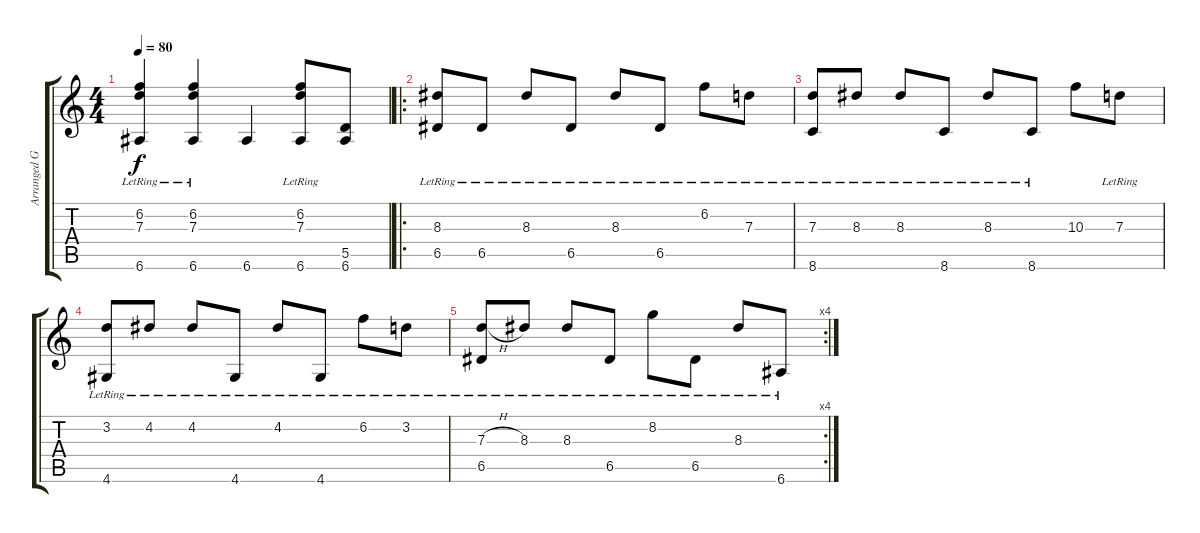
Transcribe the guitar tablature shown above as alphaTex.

\track ("Arranged Guitar" "Arranged G") {instrument acousticguitarsteel}
\staff {score tabs}
\tuning (E4 B3 G3 D3 A2 E2) {hide}
\ts (4 4)
\tempo 80
\clef g2
\ks c
(6.2{lr} 7.3{lr} 6.6{lr}).4{dy f} (6.2{lr} 7.3{lr} 6.6).4 6.6.4 (6.2{lr} 7.3{lr} 6.6).8 (5.5 6.6).8 |
\ro
(8.3{lr} 6.5{lr}).8 6.5{lr}.8 8.3{lr}.8 6.5{lr}.8 8.3{lr}.8 6.5{lr}.8 6.2{lr}.8 7.3{lr}.8 |
(7.3{lr} 8.6{lr}).8 8.3{lr}.8 8.3{lr}.8 8.6{lr}.8 8.3{lr}.8 8.6{lr}.8 10.3.8 7.3{lr}.8 |
(3.2{lr} 4.6{lr}).8 4.2{lr}.8 4.2{lr}.8 4.6{lr}.8 4.2{lr}.8 4.6{lr}.8 6.2{lr}.8 3.2{lr}.8 |
\rc 4
(7.3{h} 6.5{lr}).8 8.3{lr}.8 8.3{lr}.8 6.5{lr}.8 8.2{lr}.8 6.5{lr}.8 8.3{lr}.8 6.6{lr}.8
